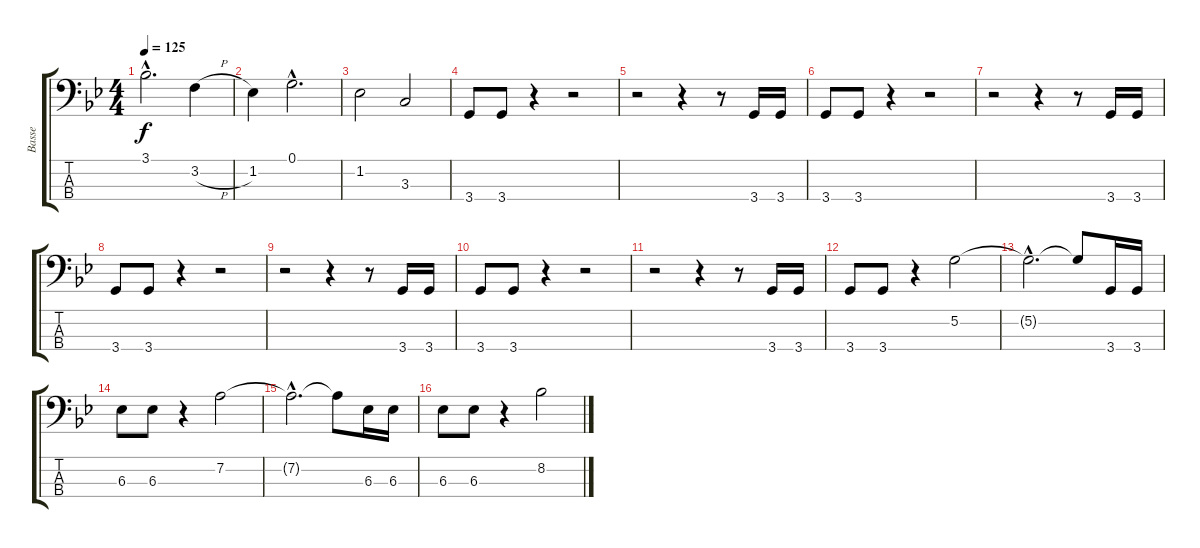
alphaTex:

\track ("Basse" "Basse") {instrument electricbassfinger}
\staff {score tabs}
\tuning (G2 D2 A1 E1) {hide}
\ts (4 4)
\tempo 125
\clef f4
\ks bb
3.1{hac t}.2{d dy f} 3.2{h}.4 |
1.2.4 0.1{hac}.2{d} |
1.2.2 3.3.2 |
3.4.8 3.4.8 r.4 r.2 |
r.2 r.4 r.8 3.4.16 3.4.16 |
3.4.8 3.4.8 r.4 r.2 |
r.2 r.4 r.8 3.4.16 3.4.16 |
3.4.8 3.4.8 r.4 r.2 |
r.2 r.4 r.8 3.4.16 3.4.16 |
3.4.8 3.4.8 r.4 r.2 |
r.2 r.4 r.8 3.4.16 3.4.16 |
3.4.8 3.4.8 r.4 5.2.2 |
5.2{hac t}.2{d} 5.2{t}.8 3.4.16 3.4.16 |
6.3.8 6.3.8 r.4 7.2.2 |
7.2{hac t}.2{d} 7.2{t}.8 6.3.16 6.3.16 |
6.3.8 6.3.8 r.4 8.2.2
